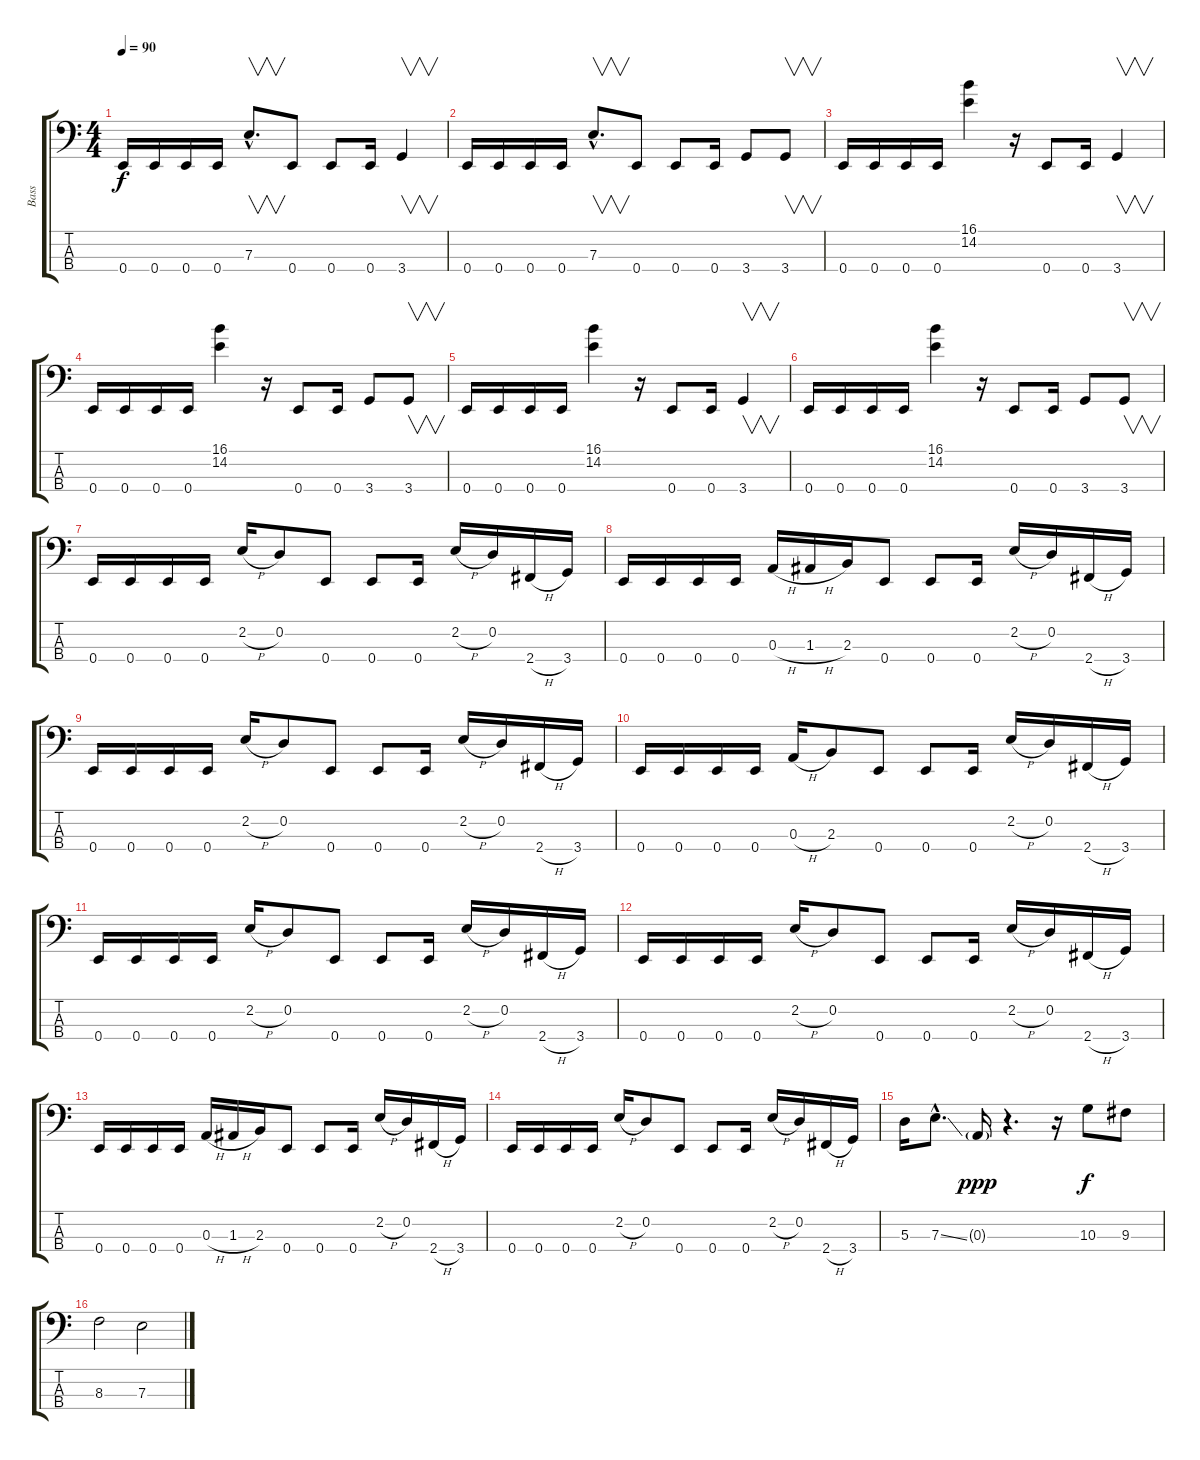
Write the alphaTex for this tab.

\track ("Bass" "Bass") {instrument electricbasspick}
\staff {score tabs}
\tuning (G2 D2 A1 E1) {hide}
\ts (4 4)
\tempo 90
\clef f4
\ks c
0.4.16{dy f} 0.4.16 0.4.16 0.4.16 7.3{hac}.8{v d} 0.4.8 0.4.8 0.4.16 3.4.4{v} |
0.4.16 0.4.16 0.4.16 0.4.16 7.3{hac}.8{v d} 0.4.8 0.4.8 0.4.16 3.4.8 3.4.8{v} |
0.4.16 0.4.16 0.4.16 0.4.16 (16.1 14.2).4 r.16 0.4.8 0.4.16 3.4.4{v} |
0.4.16 0.4.16 0.4.16 0.4.16 (16.1 14.2).4 r.16 0.4.8 0.4.16 3.4.8 3.4.8{v} |
0.4.16 0.4.16 0.4.16 0.4.16 (16.1 14.2).4 r.16 0.4.8 0.4.16 3.4.4{v} |
0.4.16 0.4.16 0.4.16 0.4.16 (16.1 14.2).4 r.16 0.4.8 0.4.16 3.4.8 3.4.8{v} |
0.4.16 0.4.16 0.4.16 0.4.16 2.2{h}.16 0.2.8 0.4.8 0.4.8 0.4.16 2.2{h}.16 0.2.16 2.4{h}.16 3.4.16 |
0.4.16 0.4.16 0.4.16 0.4.16 0.3{h}.16 1.3{h}.16 2.3.16 0.4.8 0.4.8 0.4.16 2.2{h}.16 0.2.16 2.4{h}.16 3.4.16 |
0.4.16 0.4.16 0.4.16 0.4.16 2.2{h}.16 0.2.8 0.4.8 0.4.8 0.4.16 2.2{h}.16 0.2.16 2.4{h}.16 3.4.16 |
0.4.16 0.4.16 0.4.16 0.4.16 0.3{h}.16 2.3.8 0.4.8 0.4.8 0.4.16 2.2{h}.16 0.2.16 2.4{h}.16 3.4.16 |
0.4.16 0.4.16 0.4.16 0.4.16 2.2{h}.16 0.2.8 0.4.8 0.4.8 0.4.16 2.2{h}.16 0.2.16 2.4{h}.16 3.4.16 |
0.4.16 0.4.16 0.4.16 0.4.16 2.2{h}.16 0.2.8 0.4.8 0.4.8 0.4.16 2.2{h}.16 0.2.16 2.4{h}.16 3.4.16 |
0.4.16 0.4.16 0.4.16 0.4.16 0.3{h}.16 1.3{h}.16 2.3.16 0.4.8 0.4.8 0.4.16 2.2{h}.16 0.2.16 2.4{h}.16 3.4.16 |
0.4.16 0.4.16 0.4.16 0.4.16 2.2{h}.16 0.2.8 0.4.8 0.4.8 0.4.16 2.2{h}.16 0.2.16 2.4{h}.16 3.4.16 |
5.3.16 7.3{ss hac}.8{d} 0.3{g}.16{dy ppp} r.4{d} r.16 10.3.8{dy f} 9.3.8 |
8.3.2 7.3{ss}.2
